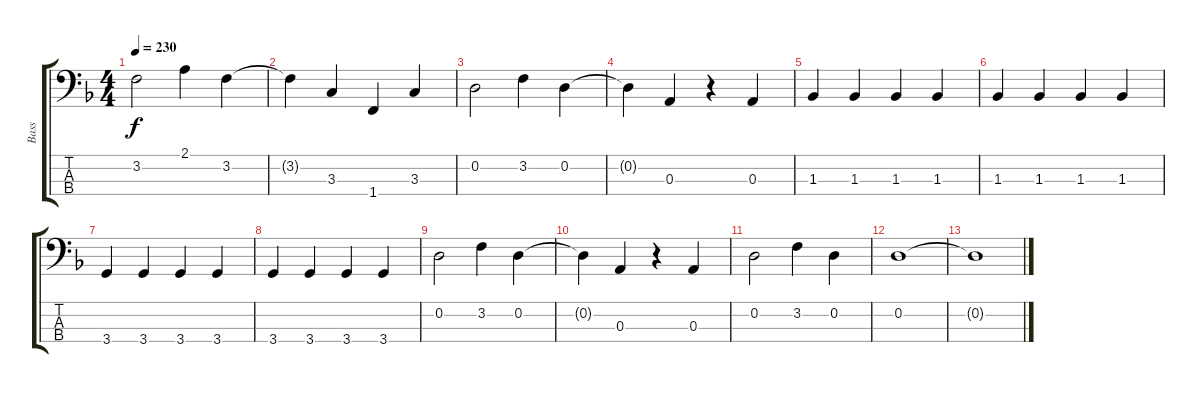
\track ("Bass" "Bass") {instrument electricbassfinger}
\staff {score tabs}
\tuning (G2 D2 A1 E1) {hide}
\ts (4 4)
\tempo 230
\clef f4
\ks dminor
3.2.2{dy f} 2.1.4 3.2.4 |
3.2{t}.4 3.3.4 1.4.4 3.3.4 |
0.2.2 3.2.4 0.2.4 |
0.2{t}.4 0.3.4 r.4 0.3.4 |
1.3.4 1.3.4 1.3.4 1.3.4 |
1.3.4 1.3.4 1.3.4 1.3.4 |
3.4.4 3.4.4 3.4.4 3.4.4 |
3.4.4 3.4.4 3.4.4 3.4.4 |
0.2.2 3.2.4 0.2.4 |
0.2{t}.4 0.3.4 r.4 0.3.4 |
0.2.2 3.2.4 0.2.4 |
0.2.1 |
0.2{t}.1
